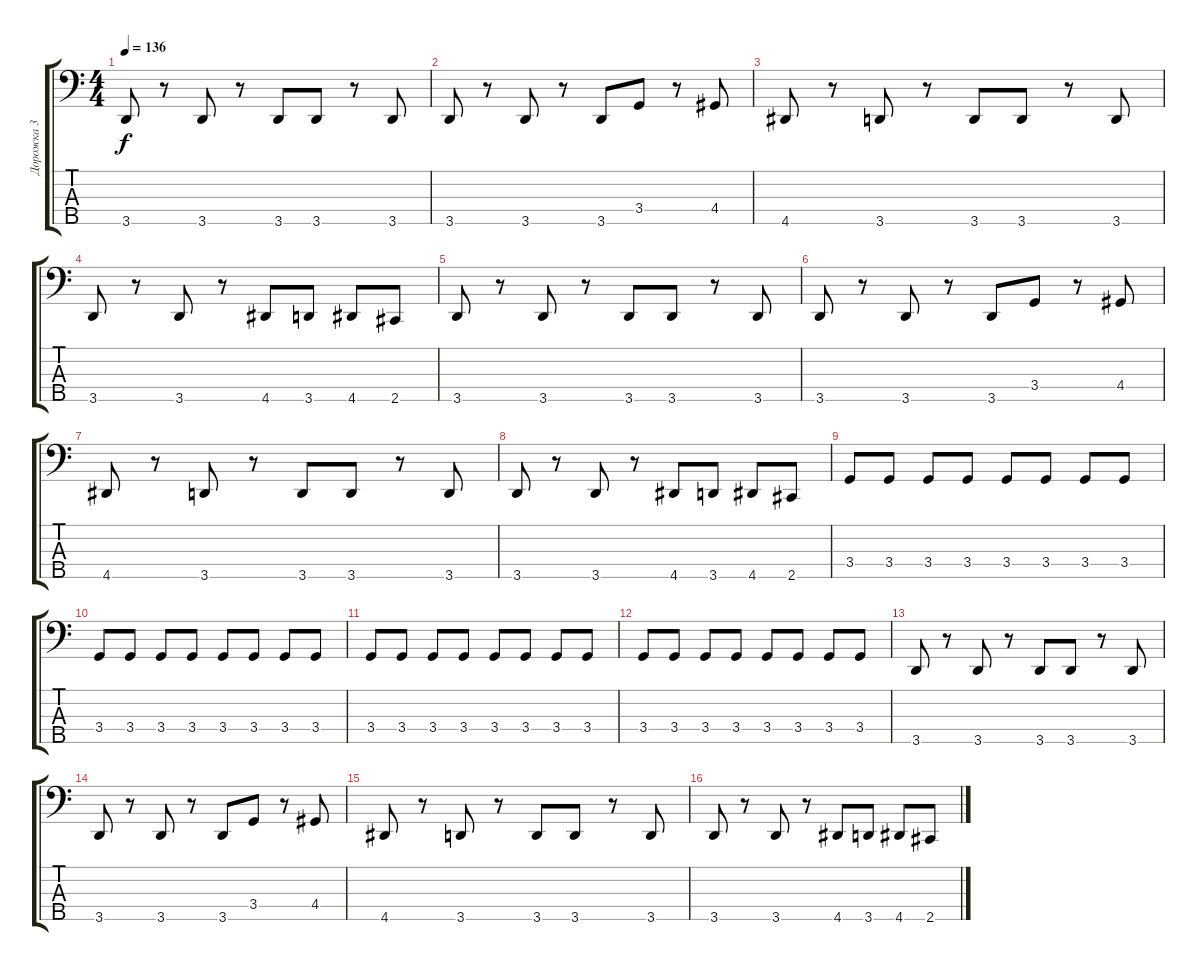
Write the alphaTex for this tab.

\track ("Дорожка 3" "Дорожка 3") {instrument electricbassfinger}
\staff {score tabs}
\tuning (G2 D2 A1 E1 B0) {hide}
\ts (4 4)
\tempo 136
\clef f4
\ks c
3.5.8{dy f} r.8 3.5.8 r.8 3.5.8 3.5.8 r.8 3.5.8 |
3.5.8 r.8 3.5.8 r.8 3.5.8 3.4.8 r.8 4.4.8 |
4.5.8 r.8 3.5.8 r.8 3.5.8 3.5.8 r.8 3.5.8 |
3.5.8 r.8 3.5.8 r.8 4.5.8 3.5.8 4.5.8 2.5.8 |
3.5.8 r.8 3.5.8 r.8 3.5.8 3.5.8 r.8 3.5.8 |
3.5.8 r.8 3.5.8 r.8 3.5.8 3.4.8 r.8 4.4.8 |
4.5.8 r.8 3.5.8 r.8 3.5.8 3.5.8 r.8 3.5.8 |
3.5.8 r.8 3.5.8 r.8 4.5.8 3.5.8 4.5.8 2.5.8 |
3.4.8 3.4.8 3.4.8 3.4.8 3.4.8 3.4.8 3.4.8 3.4.8 |
3.4.8 3.4.8 3.4.8 3.4.8 3.4.8 3.4.8 3.4.8 3.4.8 |
3.4.8 3.4.8 3.4.8 3.4.8 3.4.8 3.4.8 3.4.8 3.4.8 |
3.4.8 3.4.8 3.4.8 3.4.8 3.4.8 3.4.8 3.4.8 3.4.8 |
3.5.8 r.8 3.5.8 r.8 3.5.8 3.5.8 r.8 3.5.8 |
3.5.8 r.8 3.5.8 r.8 3.5.8 3.4.8 r.8 4.4.8 |
4.5.8 r.8 3.5.8 r.8 3.5.8 3.5.8 r.8 3.5.8 |
3.5.8 r.8 3.5.8 r.8 4.5.8 3.5.8 4.5.8 2.5.8
